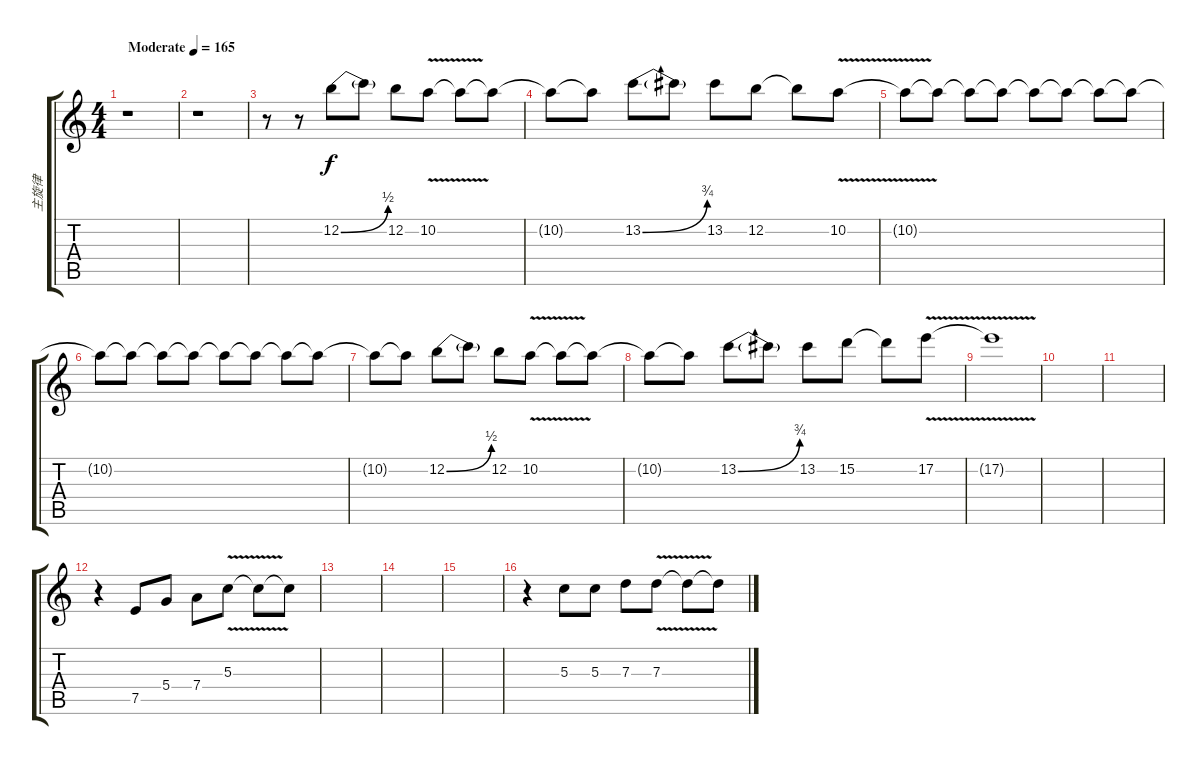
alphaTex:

\track ("主旋律" "主旋律") {instrument overdrivenguitar}
\staff {score tabs}
\tuning (E4 B3 G3 D3 A2 E2) {hide}
\ts (4 4)
\tempo (165 "Moderate")
\clef g2
\ks c
r.1{dy f instrument overdrivenguitar} |
r.1 |
r.8 r.8 12.2{be (bend 0 0 60 2)}.8 12.2{t}.8 12.2.8 10.2{v}.8 10.2{t}.8 10.2{t}.8 |
10.2{t}.8 10.2{t}.8 13.2{be (bend 0 0 60 3)}.8 13.2{t}.8 13.2.8 12.2.8 12.2{t}.8 10.2{v}.8 |
10.2{t}.8 10.2{t}.8 10.2{t}.8 10.2{t}.8 10.2{t}.8 10.2{t}.8 10.2{t}.8 10.2{t}.8 |
10.2{t}.8 10.2{t}.8 10.2{t}.8 10.2{t}.8 10.2{t}.8 10.2{t}.8 10.2{t}.8 10.2{t}.8 |
10.2{t}.8 10.2{t}.8 12.2{be (bend 0 0 60 2)}.8 12.2{t}.8 12.2.8 10.2{v}.8 10.2{t}.8 10.2{t}.8 |
10.2{t}.8 10.2{t}.8 13.2{be (bend 0 0 60 3)}.8 13.2{t}.8 13.2.8 15.2.8 15.2{t}.8 17.2{v}.8 |
17.2{t}.1 |
|
|
r.4 7.5.8 5.4.8 7.4.8 5.3{v}.8 5.3{t}.8 5.3{t}.8 |
|
|
|
r.4 5.3.8 5.3.8 7.3.8 7.3{v}.8 7.3{t}.8 7.3{t}.8
